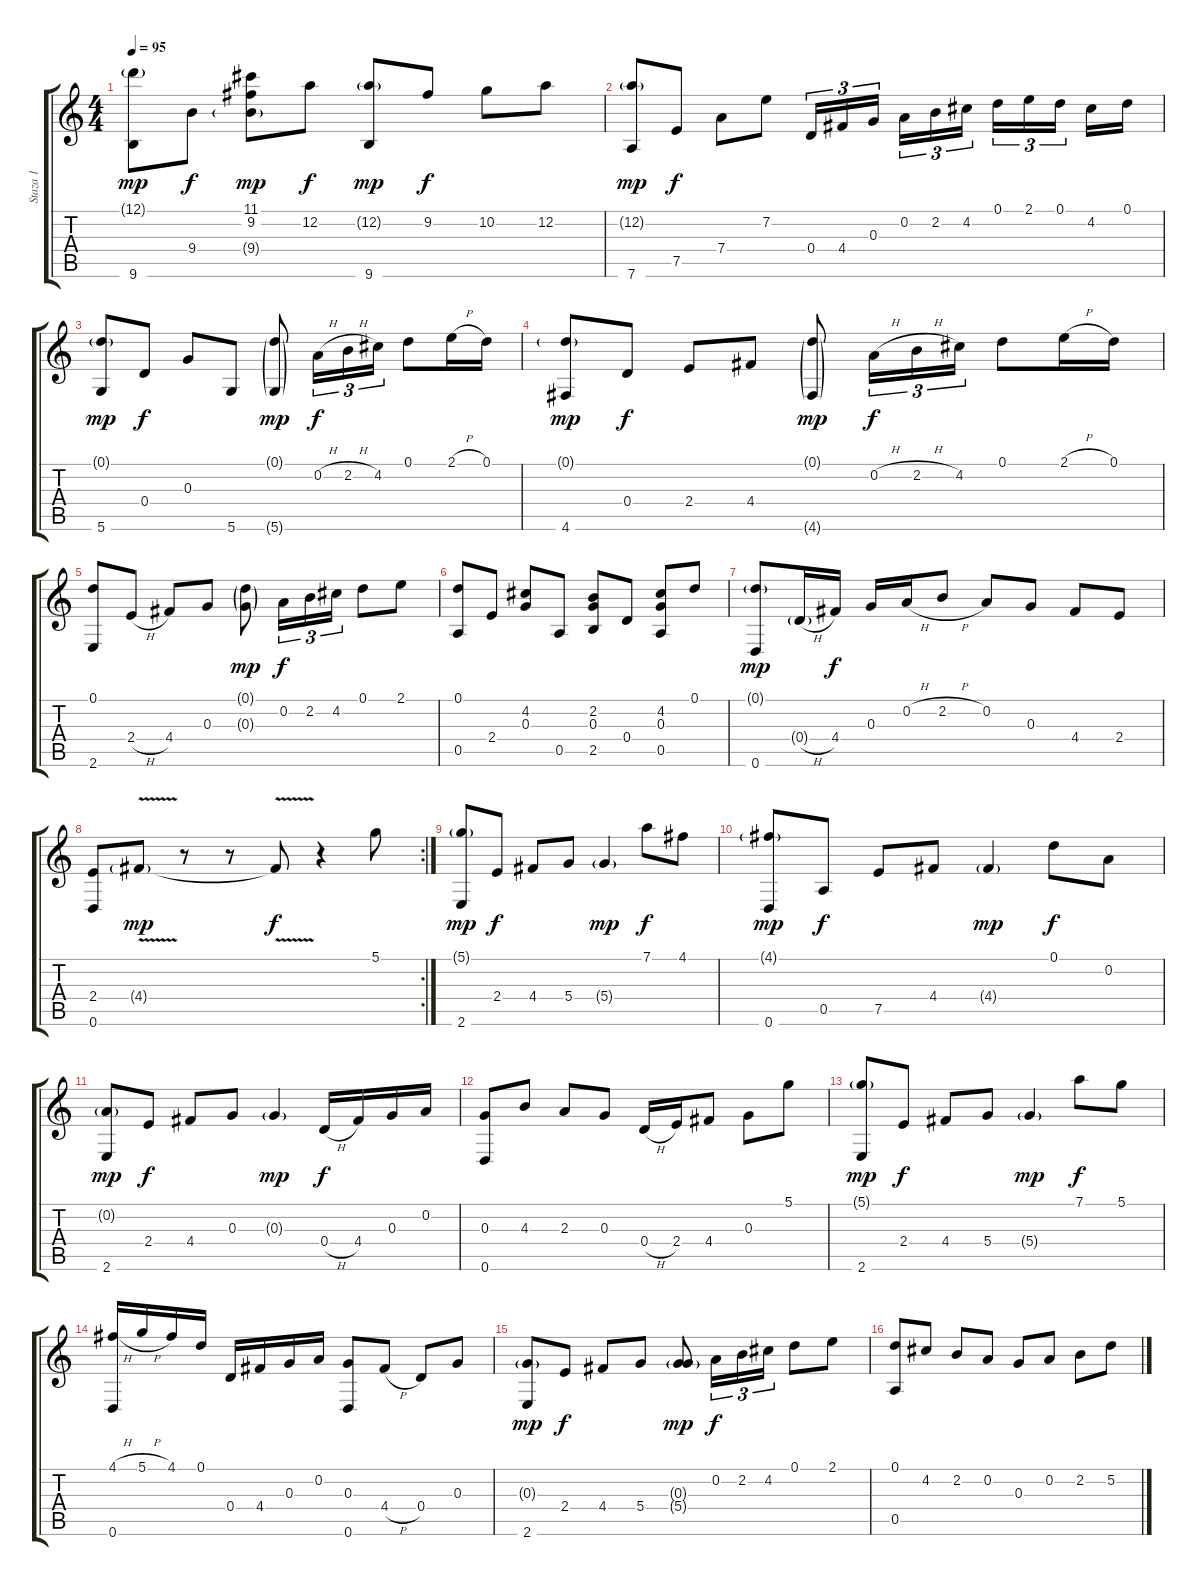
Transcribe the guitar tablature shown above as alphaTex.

\track ("Staza 1" "Staza 1") {instrument acousticguitarsteel}
\staff {score tabs}
\tuning (D4 A3 G3 D3 A2 D2) {hide}
\ts (4 4)
\tempo 95
\clef g2
\ks c
(12.1{g} 9.6).8{dy mp} 9.4.8{dy f} (11.1 9.2 9.4{g}).8{dy mp} 12.2.8{dy f} (12.2{g} 9.6).8{dy mp} 9.2.8{dy f} 10.2.8 12.2.8 |
(12.2{g} 7.6).8{dy mp} 7.5.8{dy f} 7.4.8 7.2.8 0.4.16{tu (3 2)} 4.4.16{tu (3 2)} 0.3.16{tu (3 2) beam splitsecondary} 0.2.16{tu (3 2)} 2.2.16{tu (3 2)} 4.2.16{tu (3 2)} 0.1.16{tu (3 2)} 2.1.16{tu (3 2)} 0.1.16{tu (3 2) beam splitsecondary} 4.2.16 0.1.16 |
(0.1{g} 5.6).8{dy mp} 0.4.8{dy f} 0.3.8 5.6.8 (0.1{g} 5.6{g}).8{dy mp} 0.2{h}.16{tu (3 2) dy f} 2.2{h}.16{tu (3 2)} 4.2.16{tu (3 2)} 0.1.8 2.1{h}.16 0.1.16 |
(0.1{g} 4.6).8{dy mp} 0.4.8{dy f} 2.4.8 4.4.8 (0.1{g} 4.6{g}).8{dy mp} 0.2{h}.16{tu (3 2) dy f} 2.2{h}.16{tu (3 2)} 4.2.16{tu (3 2)} 0.1.8 2.1{h}.16 0.1.16 |
(0.1 2.6).8 2.4{h}.8 4.4.8 0.3.8 (0.1{g} 0.3{g}).8{dy mp} 0.2.16{tu (3 2) dy f} 2.2.16{tu (3 2)} 4.2.16{tu (3 2)} 0.1.8 2.1.8 |
(0.1 0.5).8 2.4.8 (4.2 0.3).8 0.5.8 (2.2 0.3 2.5).8 0.4.8 (4.2 0.3 0.5).8 0.1.8 |
(0.1{g} 0.6).8{dy mp} 0.4{h g}.16 4.4.16{dy f} 0.3.16 0.2{h}.16 2.2{h}.8 0.2.8 0.3.8 4.4.8 2.4.8 |
\rc 2
(2.4 0.6).8 4.4{v g}.8{dy mp} r.8 r.8 4.4{t}.8{dy f} r.4 5.1.8 |
(5.1{g} 2.6).8{dy mp} 2.4.8{dy f} 4.4.8 5.4.8 5.4{g}.4{dy mp} 7.1.8{dy f} 4.1.8 |
(4.1{g} 0.6).8{dy mp} 0.5.8{dy f} 7.5.8 4.4.8 4.4{g}.4{dy mp} 0.1.8{dy f} 0.2.8 |
(0.2{g} 2.6).8{dy mp} 2.4.8{dy f} 4.4.8 0.3.8 0.3{g}.4{dy mp} 0.4{h}.16{dy f} 4.4.16 0.3.16 0.2.16 |
(0.3 0.6).8 4.3.8 2.3.8 0.3.8 0.4{h}.16 2.4.16 4.4.8 0.3.8 5.1.8 |
(5.1{g} 2.6).8{dy mp} 2.4.8{dy f} 4.4.8 5.4.8 5.4{g}.4{dy mp} 7.1.8{dy f} 5.1.8 |
(4.1{h} 0.6).16 5.1{h}.16 4.1.16 0.1.16 0.4.16 4.4.16 0.3.16 0.2.16 (0.3 0.6).8 4.4{h}.8 0.4.8 0.3.8 |
(0.3{g} 2.6).8{dy mp} 2.4.8{dy f} 4.4.8 5.4.8 (0.3{g} 5.4{g}).8{dy mp} 0.2.16{tu (3 2) dy f} 2.2.16{tu (3 2)} 4.2.16{tu (3 2)} 0.1.8 2.1.8 |
(0.1 0.5).8 4.2.8 2.2.8 0.2.8 0.3.8 0.2.8 2.2.8 5.2.8
